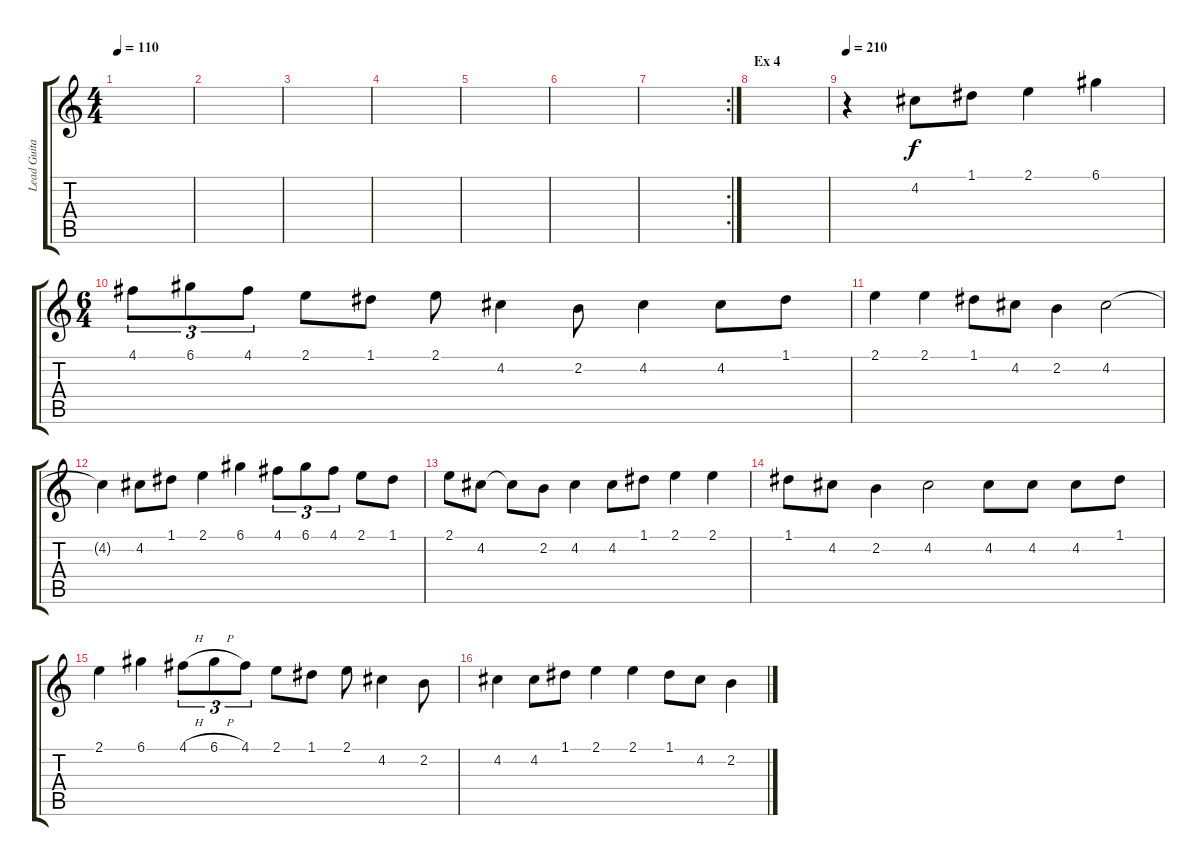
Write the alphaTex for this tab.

\track ("Lead Guitar(D)" "Lead Guita") {instrument distortionguitar}
\staff {score tabs}
\tuning (D4 A3 F3 C3 G2 D2) {hide}
\ts (4 4)
\tempo 110
\clef g2
\ks c
|
|
|
|
|
|
\rc 2
|
\section ("" "Ex 4")
|
\tempo 210
r.4 4.2.8 1.1.8 2.1.4 6.1.4 |
\ts (6 4)
4.1.8{tu (3 2)} 6.1.8{tu (3 2)} 4.1.8{tu (3 2)} 2.1.8 1.1.8 2.1.8 4.2.4 2.2.8 4.2.4 4.2.8 1.1.8 |
2.1.4 2.1.4 1.1.8 4.2.8 2.2.4 4.2.2 |
4.2{t}.4 4.2.8 1.1.8 2.1.4 6.1.4 4.1.8{tu (3 2)} 6.1.8{tu (3 2)} 4.1.8{tu (3 2)} 2.1.8 1.1.8 |
2.1.8 4.2.8 4.2{t}.8 2.2.8 4.2.4 4.2.8 1.1.8 2.1.4 2.1.4 |
1.1.8 4.2.8 2.2.4 4.2.2 4.2.8 4.2.8 4.2.8 1.1.8 |
2.1.4 6.1.4 4.1{h}.8{tu (3 2)} 6.1{h}.8{tu (3 2)} 4.1.8{tu (3 2)} 2.1.8 1.1.8 2.1.8 4.2.4 2.2.8 |
4.2.4 4.2.8 1.1.8 2.1.4 2.1.4 1.1.8 4.2.8 2.2.4
